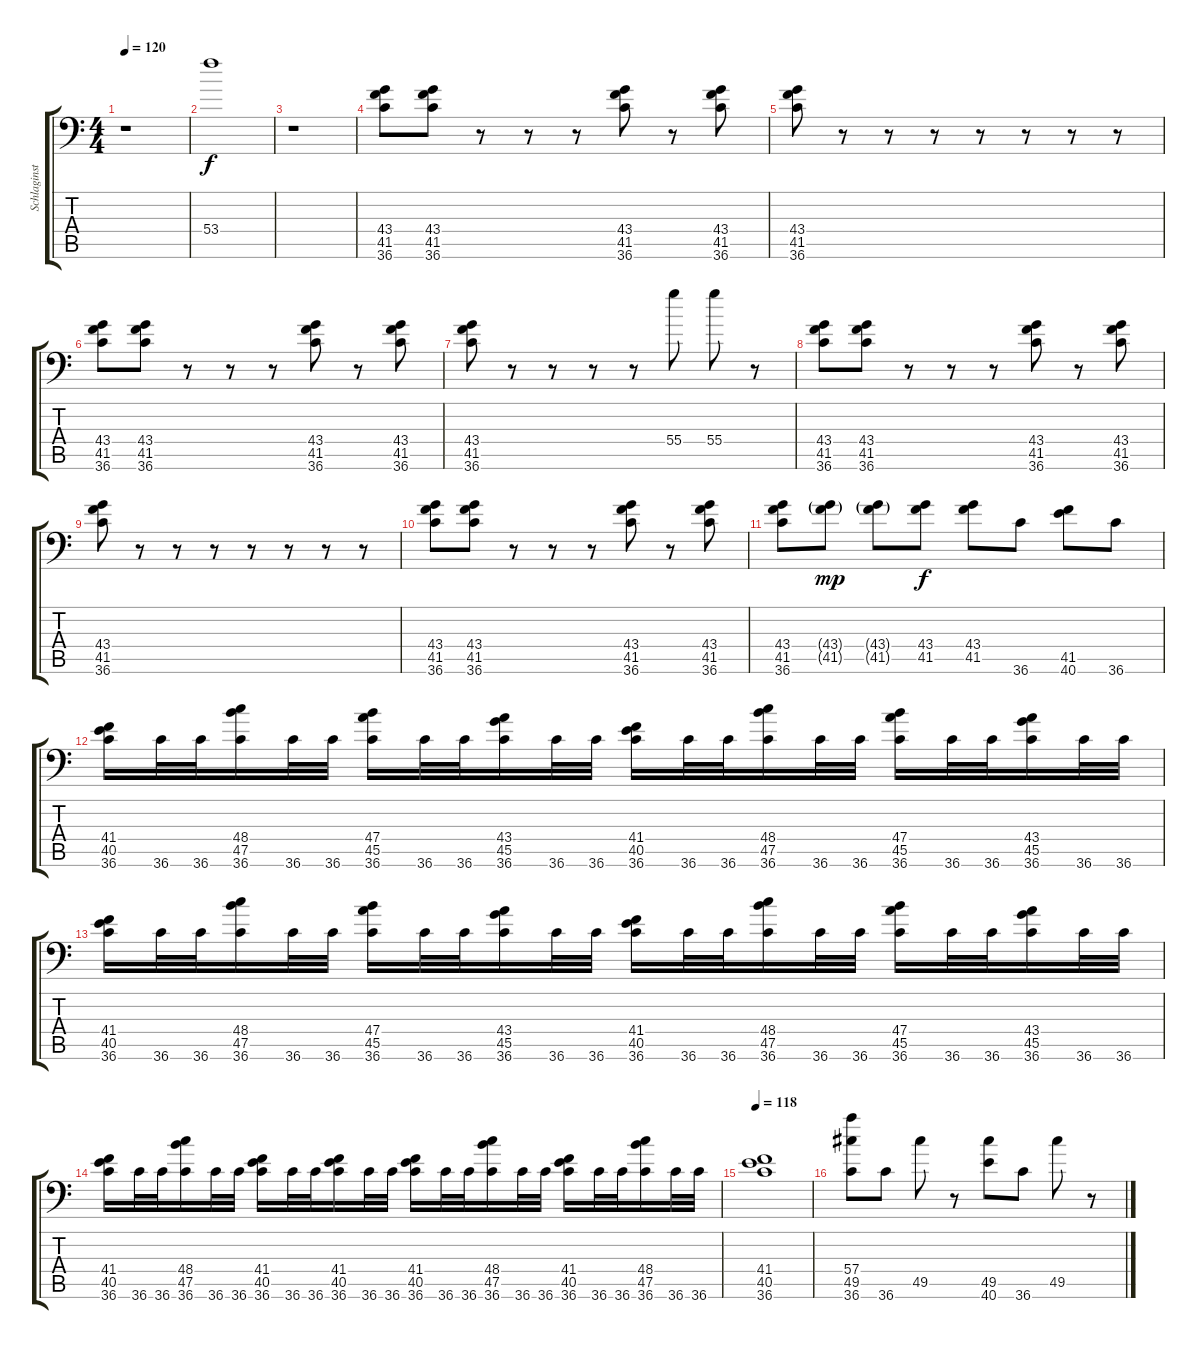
\track ("Schlaginstrumente - Auswahl" "Schlaginst") {instrument acousticgrandpiano}
\staff {score tabs}
\tuning (C-1 C-1 C-1 C-1 C-1 C-1) {hide}
\ts (4 4)
\tempo 120
\clef f4
\ks c
r.1{dy f} |
53.4.1 |
r.1 |
(43.4 41.5 36.6).8 (43.4 41.5 36.6).8 r.8 r.8 r.8 (43.4 41.5 36.6).8 r.8 (43.4 41.5 36.6).8 |
(43.4 41.5 36.6).8 r.8 r.8 r.8 r.8 r.8 r.8 r.8 |
(43.4 41.5 36.6).8 (43.4 41.5 36.6).8 r.8 r.8 r.8 (43.4 41.5 36.6).8 r.8 (43.4 41.5 36.6).8 |
(43.4 41.5 36.6).8 r.8 r.8 r.8 r.8 55.4.8 55.4.8 r.8 |
(43.4 41.5 36.6).8 (43.4 41.5 36.6).8 r.8 r.8 r.8 (43.4 41.5 36.6).8 r.8 (43.4 41.5 36.6).8 |
(43.4 41.5 36.6).8 r.8 r.8 r.8 r.8 r.8 r.8 r.8 |
(43.4 41.5 36.6).8 (43.4 41.5 36.6).8 r.8 r.8 r.8 (43.4 41.5 36.6).8 r.8 (43.4 41.5 36.6).8 |
(43.4 41.5 36.6).8 (43.4{g} 41.5{g}).8{dy mp} (43.4{g} 41.5{g}).8 (43.4 41.5).8{dy f} (43.4 41.5).8 36.6.8 (41.5 40.6).8 36.6.8 |
(41.4 40.5 36.6).16 36.6.32 36.6.32 (48.4 47.5 36.6).16 36.6.32 36.6.32 (47.4 45.5 36.6).16 36.6.32 36.6.32 (43.4 45.5 36.6).16 36.6.32 36.6.32 (41.4 40.5 36.6).16 36.6.32 36.6.32 (48.4 47.5 36.6).16 36.6.32 36.6.32 (47.4 45.5 36.6).16 36.6.32 36.6.32 (43.4 45.5 36.6).16 36.6.32 36.6.32 |
(41.4 40.5 36.6).16 36.6.32 36.6.32 (48.4 47.5 36.6).16 36.6.32 36.6.32 (47.4 45.5 36.6).16 36.6.32 36.6.32 (43.4 45.5 36.6).16 36.6.32 36.6.32 (41.4 40.5 36.6).16 36.6.32 36.6.32 (48.4 47.5 36.6).16 36.6.32 36.6.32 (47.4 45.5 36.6).16 36.6.32 36.6.32 (43.4 45.5 36.6).16 36.6.32 36.6.32 |
(41.4 40.5 36.6).16 36.6.32 36.6.32 (48.4 47.5 36.6).16 36.6.32 36.6.32 (41.4 40.5 36.6).16 36.6.32 36.6.32 (41.4 40.5 36.6).16 36.6.32 36.6.32 (41.4 40.5 36.6).16 36.6.32 36.6.32 (48.4 47.5 36.6).16 36.6.32 36.6.32 (41.4 40.5 36.6).16 36.6.32 36.6.32 (48.4 47.5 36.6).16 36.6.32 36.6.32 |
\tempo 118
(41.4 40.5 36.6).1 |
(57.4 49.5 36.6).8 36.6.8 49.5.8 r.8 (49.5 40.6).8 36.6.8 49.5.8 r.8
